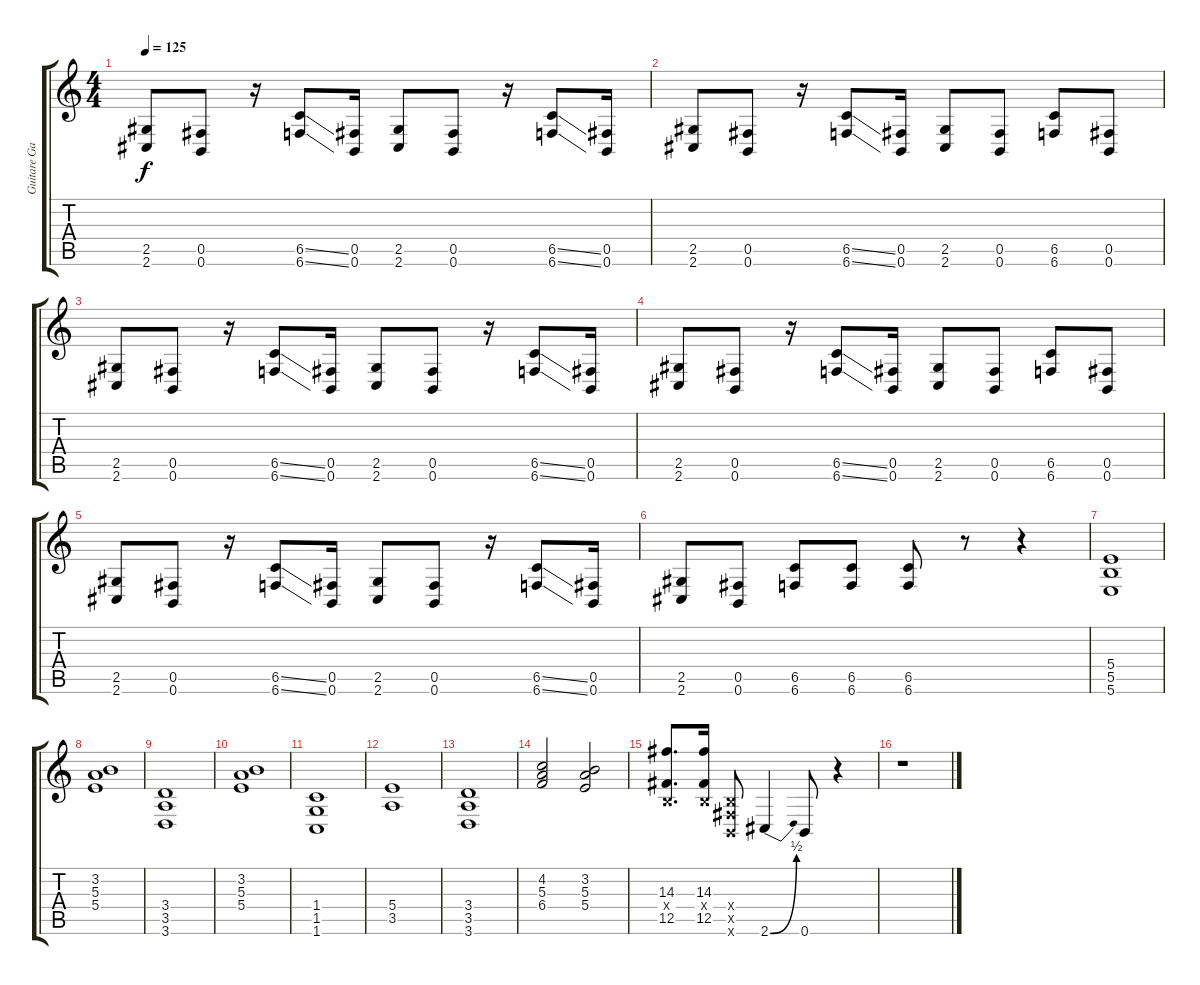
\track ("Guitare Gauche" "Guitare Ga") {instrument distortionguitar}
\staff {score tabs}
\tuning (Db4 Ab3 E3 B2 Gb2 B1) {hide}
\ts (4 4)
\tempo 125
\clef g2
\ks c
(2.5 2.6).8{dy f} (0.5 0.6).8 r.16 (6.5{ss} 6.6{ss}).8 (0.5 0.6).16 (2.5 2.6).8 (0.5 0.6).8 r.16 (6.5{ss} 6.6{ss}).8 (0.5 0.6).16 |
(2.5 2.6).8 (0.5 0.6).8 r.16 (6.5{ss} 6.6{ss}).8 (0.5 0.6).16 (2.5 2.6).8 (0.5 0.6).8 (6.5 6.6).8 (0.5 0.6).8 |
(2.5 2.6).8 (0.5 0.6).8 r.16 (6.5{ss} 6.6{ss}).8 (0.5 0.6).16 (2.5 2.6).8 (0.5 0.6).8 r.16 (6.5{ss} 6.6{ss}).8 (0.5 0.6).16 |
(2.5 2.6).8 (0.5 0.6).8 r.16 (6.5{ss} 6.6{ss}).8 (0.5 0.6).16 (2.5 2.6).8 (0.5 0.6).8 (6.5 6.6).8 (0.5 0.6).8 |
(2.5 2.6).8 (0.5 0.6).8 r.16 (6.5{ss} 6.6{ss}).8 (0.5 0.6).16 (2.5 2.6).8 (0.5 0.6).8 r.16 (6.5{ss} 6.6{ss}).8 (0.5 0.6).16 |
(2.5 2.6).8 (0.5 0.6).8 (6.5 6.6).8 (6.5 6.6).8 (6.5 6.6).8 r.8 r.4 |
(5.4 5.5 5.6).1 |
(3.2 5.3 5.4).1 |
(3.4 3.5 3.6).1 |
(3.2 5.3 5.4).1 |
(1.4 1.5 1.6).1 |
(5.4 3.5).1 |
(3.4 3.5 3.6).1 |
(4.2 5.3 6.4).2 (3.2 5.3 5.4).2 |
(14.3 0.4{x} 12.5).8{d} (14.3 0.4{x} 12.5).16 (0.4{x} 0.5{x} 0.6{x}).8 2.6{be (bend 0 0 60 2)}.4 0.6.8 r.4 |
r.1
